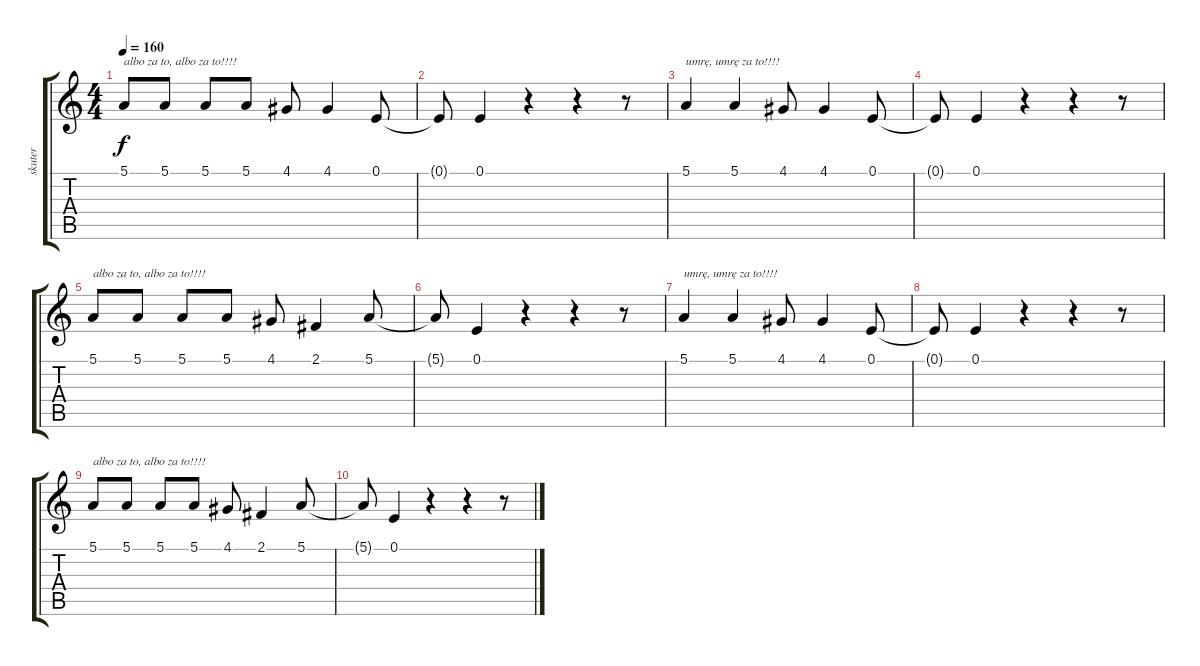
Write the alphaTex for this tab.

\track ("skuter" "skuter") {instrument voiceoohs}
\staff {score tabs}
\tuning (E4 B3 G3 D3 A2 E2) {hide}
\ts (4 4)
\tempo 160
\clef g2
\ks c
5.1.8{txt "albo za to, albo za to!!!!" dy f} 5.1.8 5.1.8 5.1.8 4.1.8 4.1.4 0.1.8 |
0.1{t}.8 0.1.4 r.4 r.4 r.8 |
5.1.4{txt "umrę, umrę za to!!!!"} 5.1.4 4.1.8 4.1.4 0.1.8 |
0.1{t}.8 0.1.4 r.4 r.4 r.8 |
5.1.8{txt "albo za to, albo za to!!!!"} 5.1.8 5.1.8 5.1.8 4.1.8 2.1.4 5.1.8 |
5.1{t}.8 0.1.4 r.4 r.4 r.8 |
5.1.4{txt "umrę, umrę za to!!!!"} 5.1.4 4.1.8 4.1.4 0.1.8 |
0.1{t}.8 0.1.4 r.4 r.4 r.8 |
5.1.8{txt "albo za to, albo za to!!!!"} 5.1.8 5.1.8 5.1.8 4.1.8 2.1.4 5.1.8 |
5.1{t}.8 0.1.4 r.4 r.4 r.8
